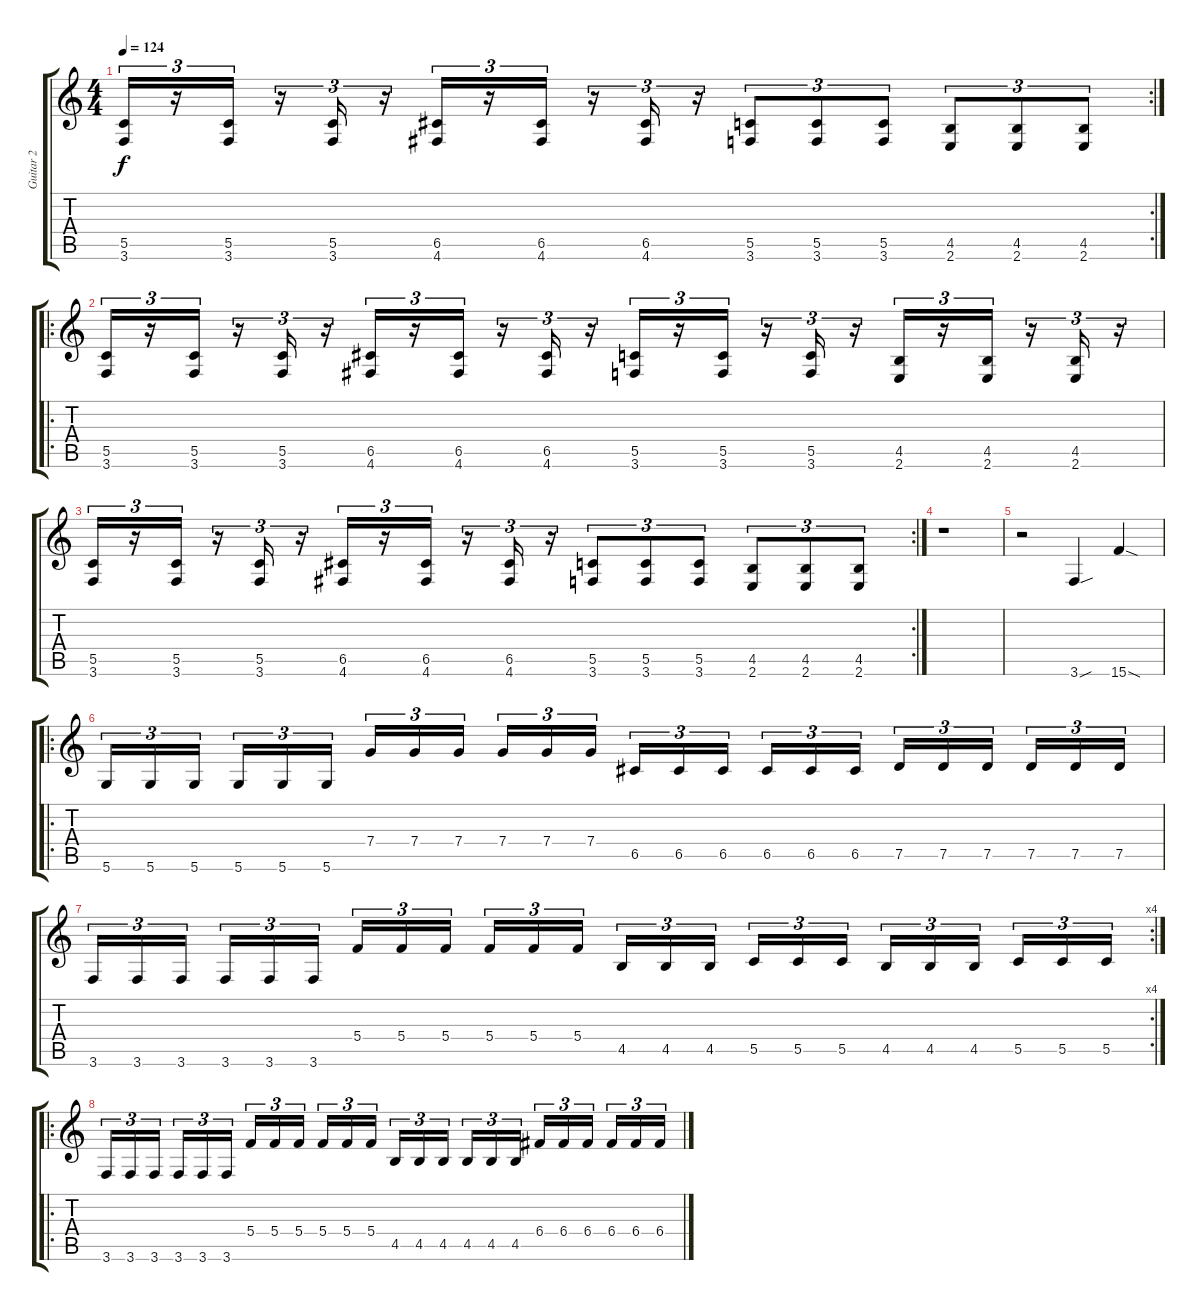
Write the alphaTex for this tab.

\track ("Guitar 2" "Guitar 2") {instrument distortionguitar}
\staff {score tabs}
\tuning (D4 A3 F3 C3 G2 D2) {hide}
\rc 2
\ts (4 4)
\tempo 124
\clef g2
\ks c
(5.5 3.6).16{tu (3 2) dy f} r.16{tu (3 2)} (5.5 3.6).16{tu (3 2)} r.16{tu (3 2)} (5.5 3.6).16{tu (3 2)} r.16{tu (3 2)} (6.5 4.6).16{tu (3 2)} r.16{tu (3 2)} (6.5 4.6).16{tu (3 2)} r.16{tu (3 2)} (6.5 4.6).16{tu (3 2)} r.16{tu (3 2)} (5.5 3.6).8{tu (3 2)} (5.5 3.6).8{tu (3 2)} (5.5 3.6).8{tu (3 2)} (4.5 2.6).8{tu (3 2)} (4.5 2.6).8{tu (3 2)} (4.5 2.6).8{tu (3 2)} |
\ro
(5.5 3.6).16{tu (3 2)} r.16{tu (3 2)} (5.5 3.6).16{tu (3 2)} r.16{tu (3 2)} (5.5 3.6).16{tu (3 2)} r.16{tu (3 2)} (6.5 4.6).16{tu (3 2)} r.16{tu (3 2)} (6.5 4.6).16{tu (3 2)} r.16{tu (3 2)} (6.5 4.6).16{tu (3 2)} r.16{tu (3 2)} (5.5 3.6).16{tu (3 2)} r.16{tu (3 2)} (5.5 3.6).16{tu (3 2)} r.16{tu (3 2)} (5.5 3.6).16{tu (3 2)} r.16{tu (3 2)} (4.5 2.6).16{tu (3 2)} r.16{tu (3 2)} (4.5 2.6).16{tu (3 2)} r.16{tu (3 2)} (4.5 2.6).16{tu (3 2)} r.16{tu (3 2)} |
\rc 2
(5.5 3.6).16{tu (3 2)} r.16{tu (3 2)} (5.5 3.6).16{tu (3 2)} r.16{tu (3 2)} (5.5 3.6).16{tu (3 2)} r.16{tu (3 2)} (6.5 4.6).16{tu (3 2)} r.16{tu (3 2)} (6.5 4.6).16{tu (3 2)} r.16{tu (3 2)} (6.5 4.6).16{tu (3 2)} r.16{tu (3 2)} (5.5 3.6).8{tu (3 2)} (5.5 3.6).8{tu (3 2)} (5.5 3.6).8{tu (3 2)} (4.5 2.6).8{tu (3 2)} (4.5 2.6).8{tu (3 2)} (4.5 2.6).8{tu (3 2)} |
r.1 |
r.2 3.6{sou}.4 15.6{sod}.4 |
\ro
5.6.16{tu (3 2)} 5.6.16{tu (3 2)} 5.6.16{tu (3 2)} 5.6.16{tu (3 2)} 5.6.16{tu (3 2)} 5.6.16{tu (3 2)} 7.4.16{tu (3 2)} 7.4.16{tu (3 2)} 7.4.16{tu (3 2)} 7.4.16{tu (3 2)} 7.4.16{tu (3 2)} 7.4.16{tu (3 2)} 6.5.16{tu (3 2)} 6.5.16{tu (3 2)} 6.5.16{tu (3 2)} 6.5.16{tu (3 2)} 6.5.16{tu (3 2)} 6.5.16{tu (3 2)} 7.5.16{tu (3 2)} 7.5.16{tu (3 2)} 7.5.16{tu (3 2)} 7.5.16{tu (3 2)} 7.5.16{tu (3 2)} 7.5.16{tu (3 2)} |
\rc 4
3.6.16{tu (3 2)} 3.6.16{tu (3 2)} 3.6.16{tu (3 2)} 3.6.16{tu (3 2)} 3.6.16{tu (3 2)} 3.6.16{tu (3 2)} 5.4.16{tu (3 2)} 5.4.16{tu (3 2)} 5.4.16{tu (3 2)} 5.4.16{tu (3 2)} 5.4.16{tu (3 2)} 5.4.16{tu (3 2)} 4.5.16{tu (3 2)} 4.5.16{tu (3 2)} 4.5.16{tu (3 2)} 5.5.16{tu (3 2)} 5.5.16{tu (3 2)} 5.5.16{tu (3 2)} 4.5.16{tu (3 2)} 4.5.16{tu (3 2)} 4.5.16{tu (3 2)} 5.5.16{tu (3 2)} 5.5.16{tu (3 2)} 5.5.16{tu (3 2)} |
\ro
3.6.16{tu (3 2)} 3.6.16{tu (3 2)} 3.6.16{tu (3 2)} 3.6.16{tu (3 2)} 3.6.16{tu (3 2)} 3.6.16{tu (3 2)} 5.4.16{tu (3 2)} 5.4.16{tu (3 2)} 5.4.16{tu (3 2)} 5.4.16{tu (3 2)} 5.4.16{tu (3 2)} 5.4.16{tu (3 2)} 4.5.16{tu (3 2)} 4.5.16{tu (3 2)} 4.5.16{tu (3 2)} 4.5.16{tu (3 2)} 4.5.16{tu (3 2)} 4.5.16{tu (3 2)} 6.4.16{tu (3 2)} 6.4.16{tu (3 2)} 6.4.16{tu (3 2)} 6.4.16{tu (3 2)} 6.4.16{tu (3 2)} 6.4.16{tu (3 2)}
